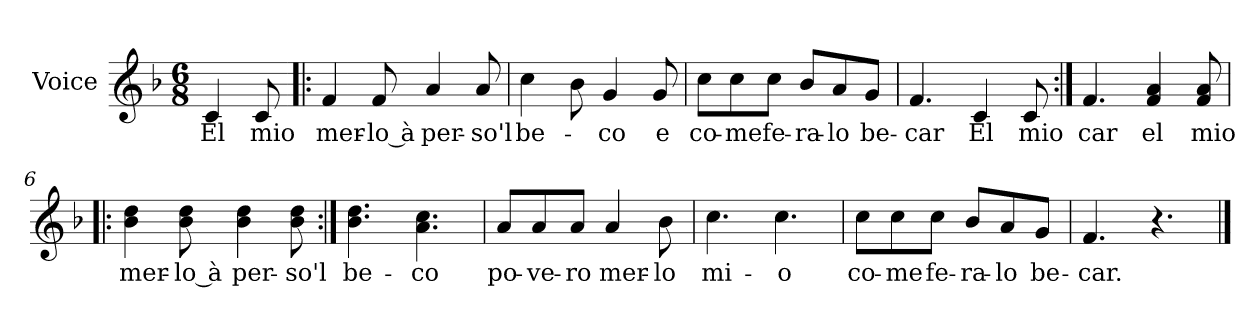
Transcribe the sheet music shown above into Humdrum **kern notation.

**kern	**text
*part1	*part1
*staff1	*staff1
*I"Voice	*
*I'Vo.	*
*clefG2	*
*k[b-]	*
*M6/8	*
=	=
4c/	El
8c/	mio
=1!|:	=1!|:
4f/	mer-
8f/	-lo à
4a/	per-
8a/	-so'l
=2	=2
4cc\	be-
8b-\	.
4g/	-co
8g/	e
=3	=3
8cc\L	co-
8cc\	-me
8cc\J	fe-
8b-/L	-ra-
8a/	-lo
8g/J	be-
=4	=4
4.f/	-car
4c/	El
8c/	mio
!!LO:LB:g=z
=5:|!	=5:|!
4.f/	-car
4f/ 4a/	el
8f/ 8a/	mio
=6!|:	=6!|:
4b-\ 4dd\	mer-
8b-\ 8dd\	-lo à
4b-\ 4dd\	per-
8b-\ 8dd\	-so'l
=7:|!	=7:|!
4.b-\ 4.dd\	be-
4.a\ 4.cc\	-co
=8	=8
8a/L	po-
8a/	-ve-
8a/J	-ro
4a/	mer-
8b-\	-lo
!!LO:LB:g=z
=9	=9
4.cc\	mi-
4.cc\	-o
=10	=10
8cc\L	co-
8cc\	-me
8cc\J	fe-
8b-/L	-ra-
8a/	-lo
8g/J	be-
=11	=11
4.f/	-car.
4.r	.
==	==
*-	*-
